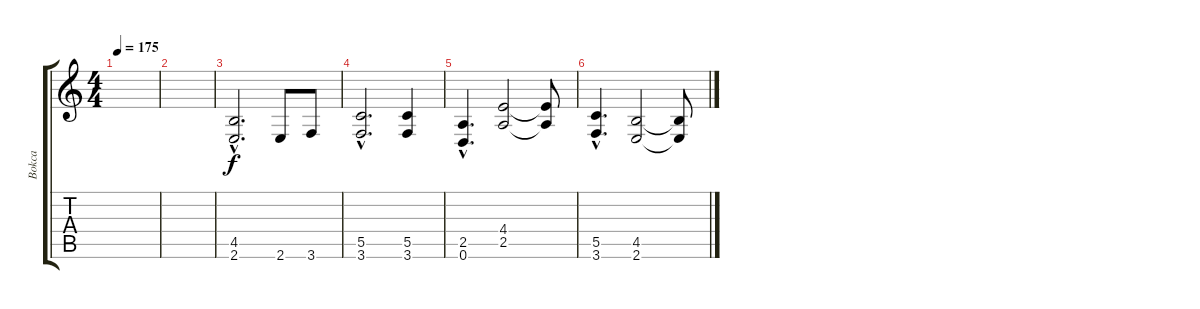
\track ("Bokca" "Bokca") {instrument distortionguitar}
\staff {score tabs}
\tuning (D4 A3 F3 C3 G2 D2) {hide}
\ts (4 4)
\tempo 175
\clef g2
\ks c
|
|
(4.5{hac} 2.6{hac}).2{d} 2.6.8 3.6.8 |
(5.5{hac} 3.6{hac}).2{d} (5.5 3.6).4 |
(2.5{hac} 0.6{hac}).4{d} (4.4 2.5).2 (4.4{t} 2.5{t}).8 |
(5.5{hac} 3.6{hac}).4{d} (4.5 2.6).2 (4.5{t} 2.6{t}).8
